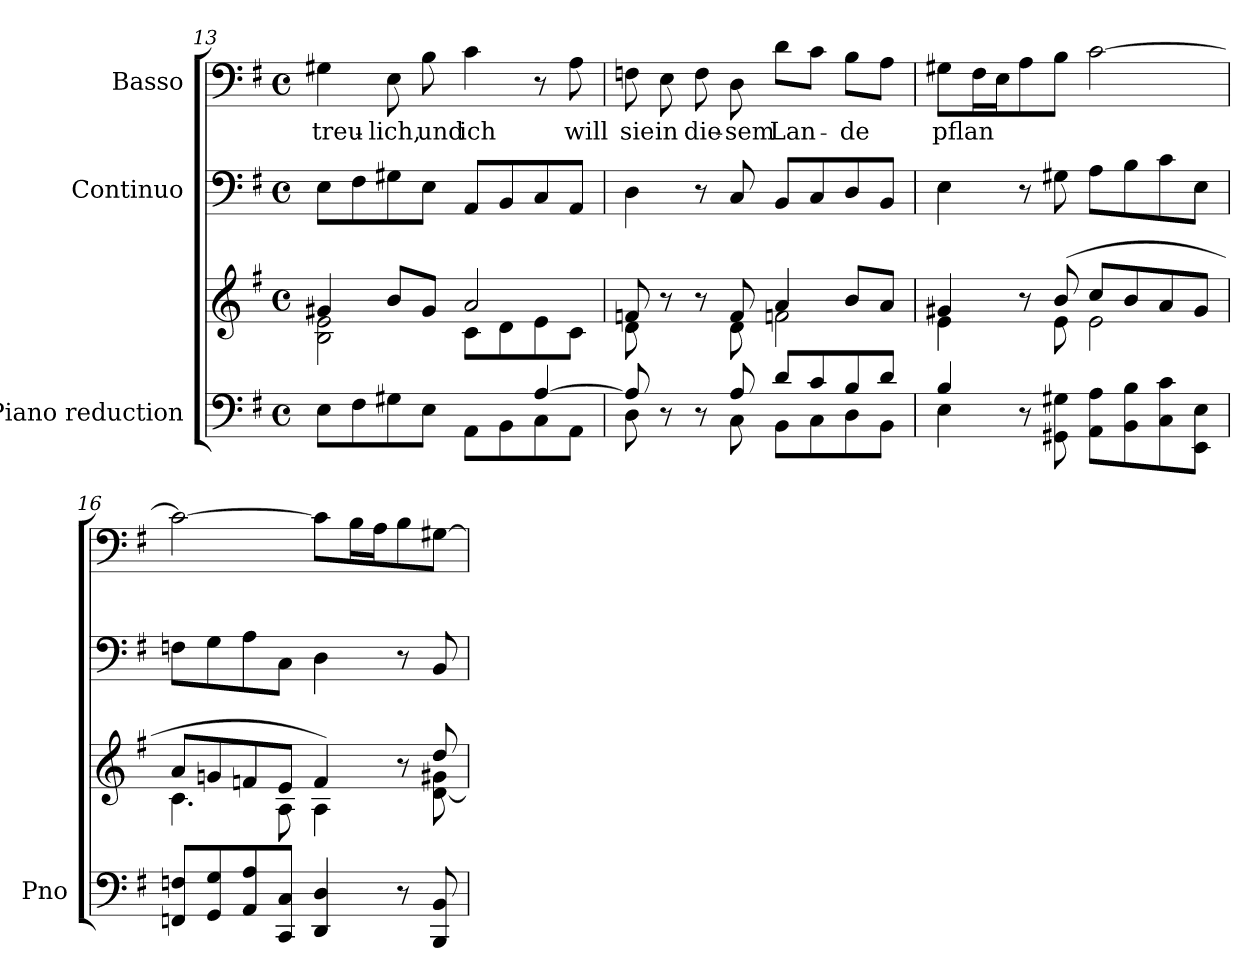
**kern	**kern	**kern	**kern	**text
*part3	*part3	*part2	*part1	*part1
*staff4	*staff3	*staff2	*staff1	*staff1
*I"Piano reduction	*	*I"Continuo	*I"Basso	*
*I'Pno	*	*	*	*
!!LO:PB:g=z
*clefF4	*clefG2	*clefF4	*clefF4	*
*k[f#]	*k[f#]	*k[f#]	*k[f#]	*
*M4/4	*M4/4	*M4/4	*M4/4	*
*met(c)	*met(c)	*met(c)	*met(c)	*
=13	=13	=13	=13	=13
*^	*^	*	*	*
!	!	!	!	!	!	!LO:LY:b
2ryy	8E\L	4g#X/	2B\ 2e\	8E\L	4G#X\	treu-
.	8F#\	.	.	8F#\	.	.
!	!	!	!	!	!	!LO:LY:b
.	8G#X\	8b/L	.	8G#X\	8E\	-lich,
!	!	!	!	!	!	!LO:LY:b
.	8E\J	8g#/J	.	8E\J	8B\	und
!	!	!	!	!	!	!LO:LY:b
4ryy	8AA\L	2a/	8c\L	8AA/L	4c\	ich
.	8BB\	.	8d\	8BB/	.	.
[4A/	8C\	.	8e\	8C/	8r	.
!	!	!	!	!	!	!LO:LY:b
.	8AA\J	.	8c\J	8AA/J	8A\	will
=14	=14	=14	=14	=14	=14	=14
!	!	!	!	!	!	!LO:LY:b
8A/]	8D\	8fn/	8d\	4D\	8Fn\	sie
!	!	!	!	!	!	!LO:LY:b
8r	8ryy	8r	8ryy	.	8E\	in
!	!	!	!	!	!	!LO:LY:b
8r	8ryy	8r	8ryy	8r	8F\	die-
!	!	!	!	!	!	!LO:LY:b
8A/	8C\	8f/	8d\	8C/	8D\	-sem
!	!	!	!	!	!	!LO:LY:b
8d/L	8BB\L	4a/	2fn\	8BB/L	8d\L	Lan-
8c/	8C\	.	.	8C/	8c\J	.
!	!	!	!	!	!	!LO:LY:b
8B/	8D\	8b/L	.	8D/	8B\L	-de
8d/J	8BB\J	8a/J	.	8BB/J	8A\J	.
=15	=15	=15	=15	=15	=15	=15
!	!	!	!	!	!	!LO:LY:b
4B/	4E\	4g#X/	4e\	4E\	8G#X\L	pflan-
.	.	.	.	.	16F#\L	.
.	.	.	.	.	16E\J	.
8r	8ryy	8r	8ryy	8r	8A\	.
8ryy	8GG#X\ 8G#X\	(>8b/	8e\	8G#X\	8B\J	.
2ryy	8AA\ 8A\L	8cc/L	2e\	8A\L	[2c\	.
.	8BB\ 8B\	8b/	.	8B\	.	.
.	8C\ 8c\	8a/	.	8c\	.	.
.	8EE\ 8E\J	8g#/J	.	8E\J	.	.
=16	=16	=16	=16	=16	=16	=16
!	!	!	!	!	!	!LO:LY:b
*v	*v	*	*	*	*	*
8FFn/ 8Fn/L	8a/L	4.c\	8Fn\L	2c\_	---
8GG/ 8G/	8gn/	.	8G\	.	.
8AA/ 8A/	8fn/	.	8A\	.	.
8CC/ 8C/J	8e/J	8A\	8C\J	.	.
4DD/ 4D/	4f/)	4A\	4D\	8c\L]	.
.	.	.	.	16B\L	.
.	.	.	.	16A\J	.
8r	8r	8ryy	8r	8B\	.
8BBB/ 8BB/	8dd/	[8d\ 8g#X\	8BB/	[8G#X\J	.
*	*v	*v	*	*	*
=	=	=	=	=
*-	*-	*-	*-	*-
